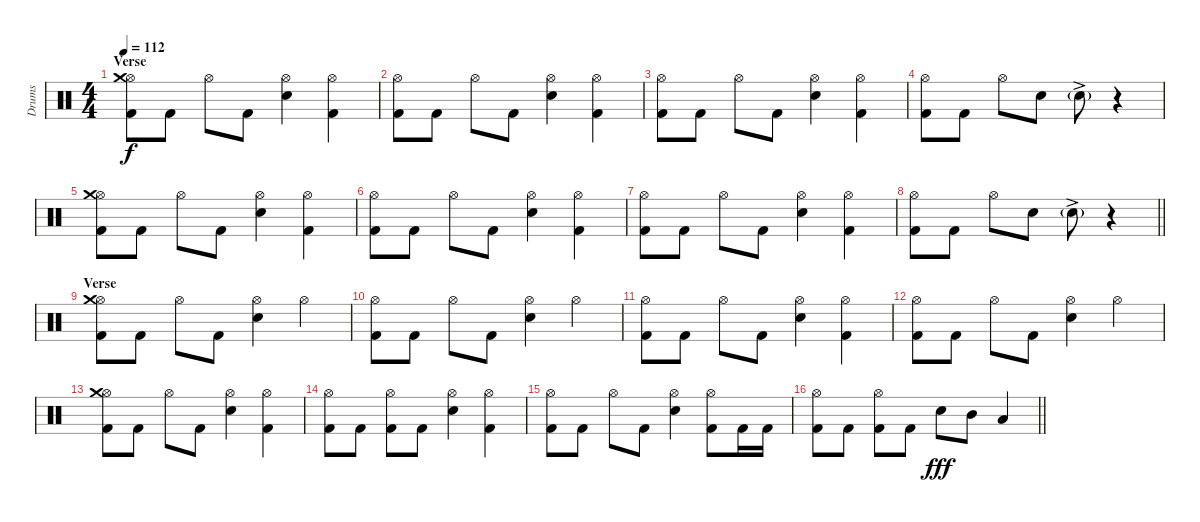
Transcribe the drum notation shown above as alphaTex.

\track ("Drums" "Drums") {instrument percussion}
\staff {score}
\articulation defaults
\ts (4 4)
\section ("" "Verse")
\tempo 112
\clef neutral
\ks c
("Kick (hit) 2" "Hi-Hat (open)" "Crash medium (hit)").8{dy f} "Kick (hit) 2".8 "Hi-Hat (open)".8 "Kick (hit) 2".8 ("Electric Snare (hit)" "Hi-Hat (open)").4 ("Kick (hit) 2" "Hi-Hat (open)").4 |
("Kick (hit) 2" "Hi-Hat (open)").8 "Kick (hit) 2".8 "Hi-Hat (open)".8 "Kick (hit) 2".8 ("Electric Snare (hit)" "Hi-Hat (open)").4 ("Kick (hit) 2" "Hi-Hat (open)").4 |
("Kick (hit) 2" "Hi-Hat (open)").8 "Kick (hit) 2".8 "Hi-Hat (open)".8 "Kick (hit) 2".8 ("Electric Snare (hit)" "Hi-Hat (open)").4 ("Kick (hit) 2" "Hi-Hat (open)").4 |
("Kick (hit) 2" "Hi-Hat (open)").8 "Kick (hit) 2".8 "Hi-Hat (open)".8 "Metronome (bell)".8 "Snare (hit)"{g ac}.8 r.4 |
("Kick (hit) 2" "Hi-Hat (open)" "Crash medium (hit)").8 "Kick (hit) 2".8 "Hi-Hat (open)".8 "Kick (hit) 2".8 ("Electric Snare (hit)" "Hi-Hat (open)").4 ("Kick (hit) 2" "Hi-Hat (open)").4 |
("Kick (hit) 2" "Hi-Hat (open)").8 "Kick (hit) 2".8 "Hi-Hat (open)".8 "Kick (hit) 2".8 ("Electric Snare (hit)" "Hi-Hat (open)").4 ("Kick (hit) 2" "Hi-Hat (open)").4 |
("Kick (hit) 2" "Hi-Hat (open)").8 "Kick (hit) 2".8 "Hi-Hat (open)".8 "Kick (hit) 2".8 ("Electric Snare (hit)" "Hi-Hat (open)").4 ("Kick (hit) 2" "Hi-Hat (open)").4 |
\barLineRight lightlight
("Kick (hit) 2" "Hi-Hat (open)").8 "Kick (hit) 2".8 "Hi-Hat (open)".8 "Metronome (bell)".8 "Snare (hit)"{g ac}.8 r.4 |
\section ("" "Verse")
("Kick (hit) 2" "Hi-Hat (open)" "Crash medium (hit)").8 "Kick (hit) 2".8 "Hi-Hat (open)".8 "Kick (hit) 2".8 ("Electric Snare (hit)" "Hi-Hat (open)").4 "Hi-Hat (open)".4 |
("Kick (hit) 2" "Hi-Hat (open)").8 "Kick (hit) 2".8 "Hi-Hat (open)".8 "Kick (hit) 2".8 ("Electric Snare (hit)" "Hi-Hat (open)").4 "Hi-Hat (open)".4 |
("Kick (hit) 2" "Hi-Hat (open)").8 "Kick (hit) 2".8 "Hi-Hat (open)".8 "Kick (hit) 2".8 ("Electric Snare (hit)" "Hi-Hat (open)").4 ("Kick (hit) 2" "Hi-Hat (open)").4 |
("Kick (hit) 2" "Hi-Hat (open)").8 "Kick (hit) 2".8 "Hi-Hat (open)".8 "Kick (hit) 2".8 ("Electric Snare (hit)" "Hi-Hat (open)").4 "Hi-Hat (open)".4 |
("Kick (hit) 2" "Hi-Hat (open)" "Crash medium (hit)").8 "Kick (hit) 2".8 "Hi-Hat (open)".8 "Kick (hit) 2".8 ("Electric Snare (hit)" "Hi-Hat (open)").4 ("Kick (hit) 2" "Hi-Hat (open)").4 |
("Kick (hit) 2" "Hi-Hat (open)").8 "Kick (hit) 2".8 ("Kick (hit) 2" "Hi-Hat (open)").8 "Kick (hit) 2".8 ("Electric Snare (hit)" "Hi-Hat (open)").4 ("Kick (hit) 2" "Hi-Hat (open)").4 |
("Kick (hit) 2" "Hi-Hat (open)").8 "Kick (hit) 2".8 "Hi-Hat (open)".8 "Kick (hit) 2".8 ("Electric Snare (hit)" "Hi-Hat (open)").4 ("Kick (hit) 2" "Hi-Hat (open)").8 "Kick (hit) 2".16 "Kick (hit) 2".16 |
\barLineRight lightlight
("Kick (hit) 2" "Hi-Hat (open)").8 "Kick (hit) 2".8 ("Kick (hit) 2" "Hi-Hat (open)").8 "Kick (hit) 2".8 "Electric Snare (hit)".8{dy fff} "Mid Tom (hit)".8 "Low Tom (hit)".4
